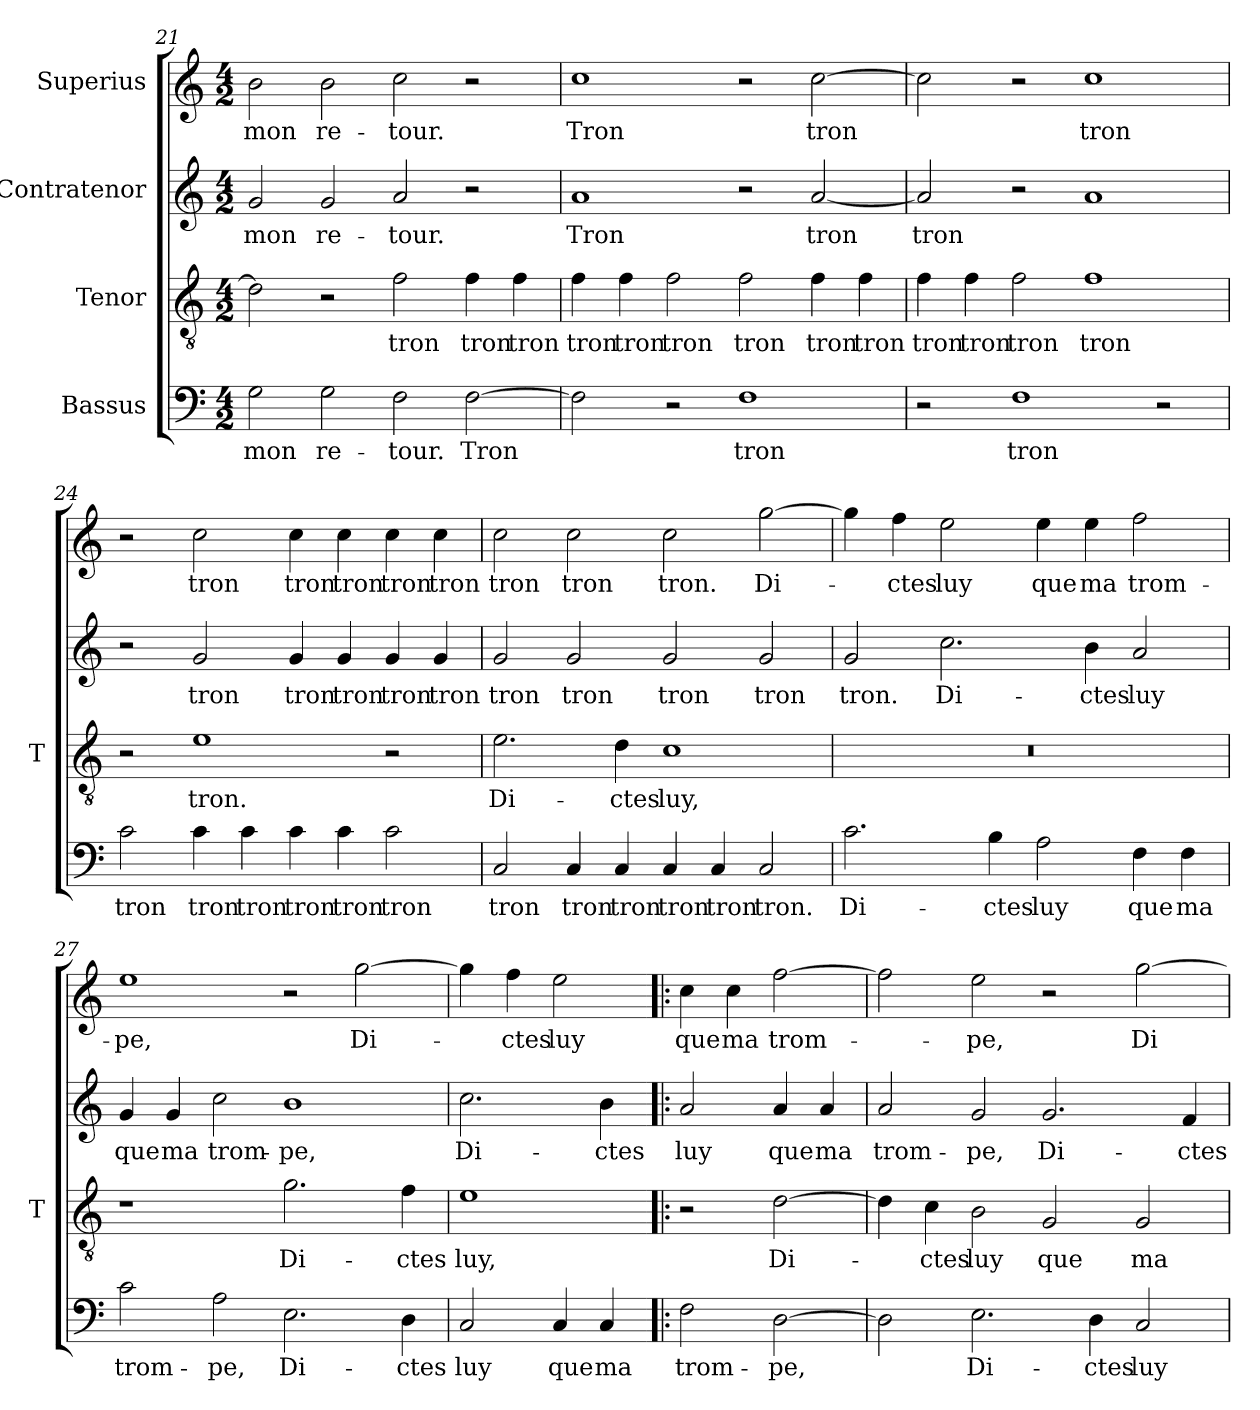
**kern	**text	**kern	**text	**kern	**text	**kern	**text
*part4	*part4	*part3	*part3	*part2	*part2	*part1	*part1
*staff4	*staff4	*staff3	*staff3	*staff2	*staff2	*staff1	*staff1
*I"Bassus	*	*I"Tenor	*	*I"Contratenor	*	*I"Superius	*
*	*	*I'T	*	*	*	*	*
*clefF4	*	*clefGv2	*	*clefG2	*	*clefG2	*
*k[]	*	*k[]	*	*k[]	*	*k[]	*
*M4/2	*	*M4/2	*	*M4/2	*	*M4/2	*
=21	=21	=21	=21	=21	=21	=21	=21
2G	-mon	2d]	.	2g	-mon	2b	-mon
2G	re-	2r	.	2g	re-	2b	re-
2F	-tour.	2f	-tron	2a	-tour.	2cc	-tour.
[2F	-Tron	4f	-tron	2r	.	2r	.
.	.	4f	-tron	.	.	.	.
=22	=22	=22	=22	=22	=22	=22	=22
2F]	.	4f	-tron	1a	-Tron	1cc	-Tron
.	.	4f	-tron	.	.	.	.
2r	.	2f	-tron	.	.	.	.
1F	-tron	2f	-tron	2r	.	2r	.
.	.	4f	-tron	[2a	-tron	[2cc	-tron
.	.	4f	-tron	.	.	.	.
=23	=23	=23	=23	=23	=23	=23	=23
2r	.	4f	-tron	2a]	-tron	2cc]	.
.	.	4f	-tron	.	.	.	.
1F	-tron	2f	-tron	2r	.	2r	.
.	.	1f	-tron	1a	.	1cc	-tron
2r	.	.	.	.	.	.	.
=24	=24	=24	=24	=24	=24	=24	=24
2c	-tron	2r	.	2r	.	2r	.
4c	-tron	1e	-tron.	2g	-tron	2cc	-tron
4c	-tron	.	.	.	.	.	.
4c	-tron	.	.	4g	-tron	4cc	-tron
4c	-tron	.	.	4g	-tron	4cc	-tron
2c	-tron	2r	.	4g	-tron	4cc	-tron
.	.	.	.	4g	-tron	4cc	-tron
=25	=25	=25	=25	=25	=25	=25	=25
2C	-tron	2.e	Di-	2g	-tron	2cc	-tron
4C	-tron	.	.	2g	-tron	2cc	-tron
4C	-tron	4d	-ctes	.	.	.	.
4C	-tron	1c	-luy,	2g	-tron	2cc	-tron.
4C	-tron	.	.	.	.	.	.
2C	-tron.	.	.	2g	-tron	[2gg	Di-
=26	=26	=26	=26	=26	=26	=26	=26
2.c	Di-	0r	.	2g	-tron.	4gg]	.
.	.	.	.	.	.	4ff	-ctes
.	.	.	.	2.cc	Di-	2ee	-luy
4B	-ctes	.	.	.	.	.	.
2A	-luy	.	.	.	.	4ee	-que
.	.	.	.	4b	-ctes	4ee	-ma
4F	-que	.	.	2a	-luy	2ff	trom-
4F	-ma	.	.	.	.	.	.
=27	=27	=27	=27	=27	=27	=27	=27
2c	trom-	1r	.	4g	-que	1ee	-pe,
.	.	.	.	4g	-ma	.	.
2A	-pe,	.	.	2cc	trom-	.	.
2.E	Di-	2.g	Di-	1b	-pe,	2r	.
.	.	.	.	.	.	[2gg	Di-
4D	-ctes	4f	-ctes	.	.	.	.
=28	=28	=28	=28	=28	=28	=28	=28
2C	-luy	1e	-luy,	2.cc	Di-	4gg]	.
.	.	.	.	.	.	4ff	-ctes
4C	-que	.	.	.	.	2ee	-luy
4C	-ma	.	.	4b	-ctes	.	.
=29!|:	=29!|:	=29!|:	=29!|:	=29!|:	=29!|:	=29!|:	=29!|:
2F	trom-	2r	.	2a	-luy	4cc	-que
.	.	.	.	.	.	4cc	-ma
[2D	-pe,	[2d	Di-	4a	-que	[2ff	trom-
.	.	.	.	4a	-ma	.	.
=30	=30	=30	=30	=30	=30	=30	=30
2D]	.	4d]	.	2a	trom-	2ff]	.
.	.	4c	-ctes	.	.	.	.
2.E	Di-	2B	-luy	2g	-pe,	2ee	-pe,
.	.	2G	-que	2.g	Di-	2r	.
4D	-ctes	.	.	.	.	.	.
2C	-luy	2G	-ma	.	.	[2gg	Di-
.	.	.	.	4f	-ctes	.	.
=	=	=	=	=	=	=	=
*-	*-	*-	*-	*-	*-	*-	*-
